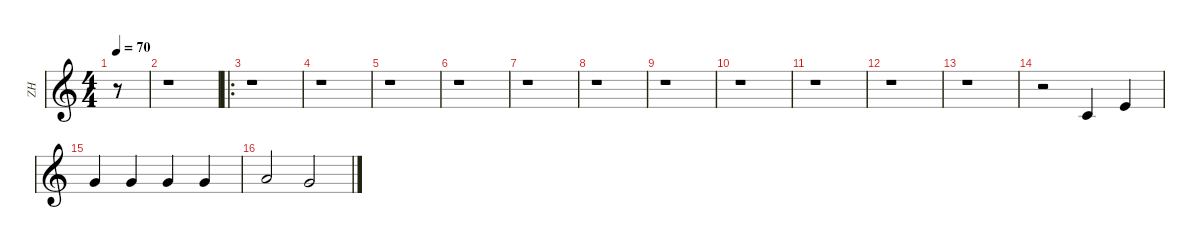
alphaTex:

\defaultSystemsLayout 4
\hideDynamics
\bracketExtendMode nobrackets
\otherSystemsTrackNameOrientation horizontal
\extendBarLines
\track ("Violin" "ZH") {mute instrument violin}
\staff {score}
\tuning (E5 A4 D4 G3)
\ts (4 4)
\ac
\scale
0.597468
\tempo 70
\accidentals auto
\clef g2
\ottava regular
\simile none
\ks c
r.8{dy mf instrument violin} |
\scale
1.11993 r.1 |
\ro
\scale
1.15225 r.1 |
\scale
1.13035 r.1 |
r.1 |
r.1 |
r.1 |
r.1 |
r.1 |
r.1 |
\scale
1.13535 r.1 |
\scale
0.824128 r.1 |
\scale
1.04052 r.1 |
r.2 5.4.4 2.3.4 |
5.3.4 5.3.4 5.3.4 5.3.4 |
0.2.2 5.3.2
